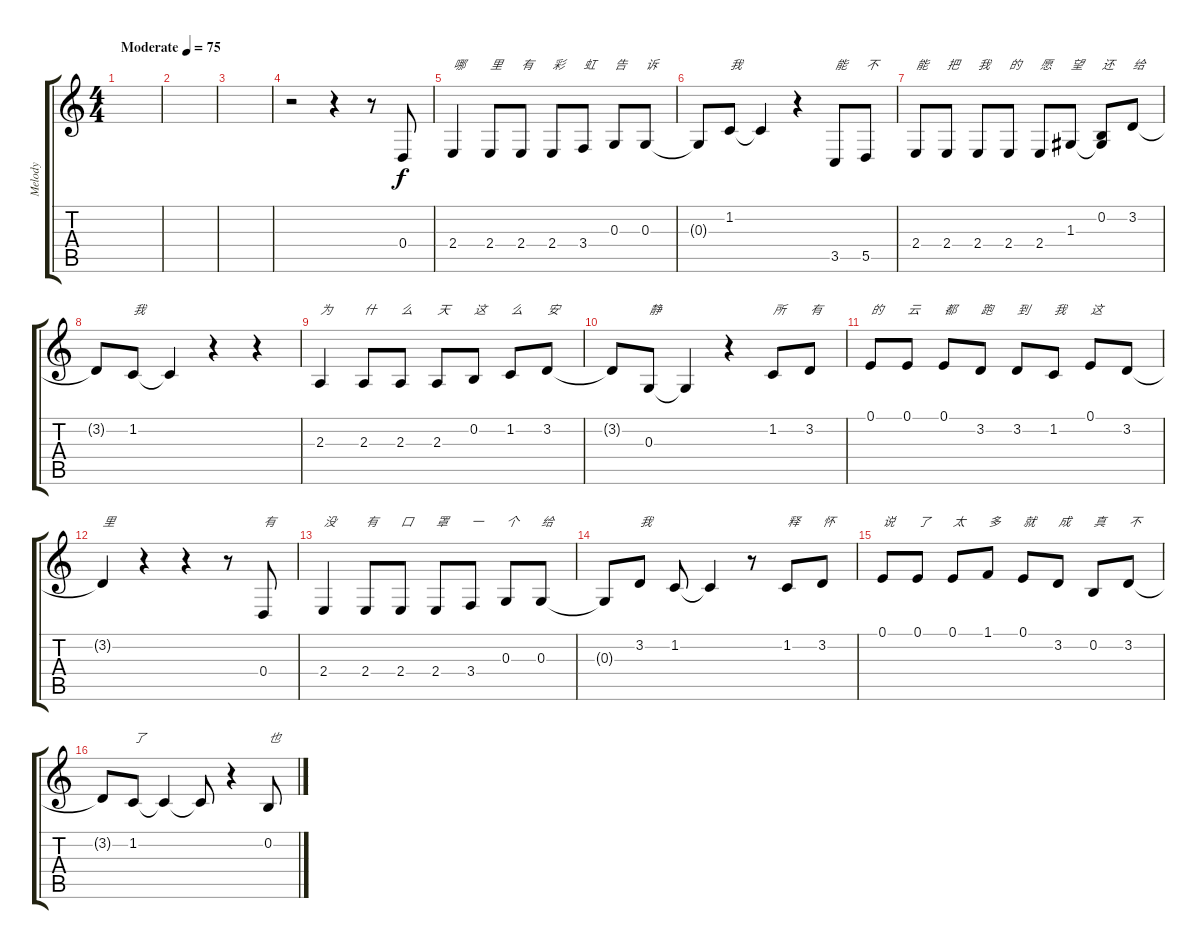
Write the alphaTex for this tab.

\track ("Melody" "Melody") {instrument acousticgrandpiano}
\staff {score tabs}
\tuning (E4 B3 G3 D3 A2 E2) {hide}
\ts (4 4)
\tempo (75 "Moderate")
\clef g2
\ks c
|
|
|
r.2 r.4 r.8 0.4.8 |
2.4.4{txt "哪"} 2.4.8{txt "里"} 2.4.8{txt "有"} 2.4.8{txt "彩"} 3.4.8{txt "虹"} 0.3.8{txt "告"} 0.3.8{txt "诉"} |
0.3{t}.8 1.2.8{txt "我"} 1.2{t}.4 r.4 3.5.8{txt "能"} 5.5.8{txt "不"} |
2.4.8{txt "能"} 2.4.8{txt "把"} 2.4.8{txt "我"} 2.4.8{txt "的"} 2.4.8{txt "愿"} 1.3.8{txt "望"} (0.2 1.3{t}).8{txt "还"} 3.2.8{txt "给"} |
3.2{t}.8 1.2.8{txt "我"} 1.2{t}.4 r.4 r.4 |
2.3.4{txt "为"} 2.3.8{txt "什"} 2.3.8{txt "么"} 2.3.8{txt "天"} 0.2.8{txt "这"} 1.2.8{txt "么"} 3.2.8{txt "安"} |
3.2{t}.8 0.3.8{txt "静"} 0.3{t}.4 r.4 1.2.8{txt "所"} 3.2.8{txt "有"} |
0.1.8{txt "的"} 0.1.8{txt "云"} 0.1.8{txt "都"} 3.2.8{txt "跑"} 3.2.8{txt "到"} 1.2.8{txt "我"} 0.1.8{txt "这"} 3.2.8 |
3.2{t}.4{txt "里"} r.4 r.4 r.8 0.4.8{txt "有"} |
2.4.4{txt "没"} 2.4.8{txt "有"} 2.4.8{txt "口"} 2.4.8{txt "罩"} 3.4.8{txt "一"} 0.3.8{txt "个"} 0.3.8{txt "给"} |
0.3{t}.8 3.2.8{txt "我"} 1.2.8 1.2{t}.4 r.8 1.2.8{txt "释"} 3.2.8{txt "怀"} |
0.1.8{txt "说"} 0.1.8{txt "了"} 0.1.8{txt "太"} 1.1.8{txt "多"} 0.1.8{txt "就"} 3.2.8{txt "成"} 0.2.8{txt "真"} 3.2.8{txt "不"} |
3.2{t}.8 1.2.8{txt "了"} 1.2{t}.4 1.2{t}.8 r.4 0.2.8{txt "也"}
